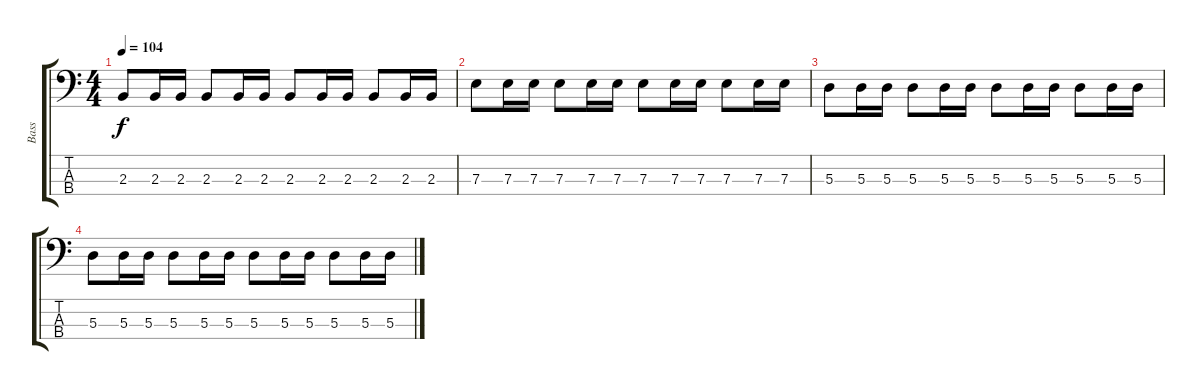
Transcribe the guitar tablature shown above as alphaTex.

\track ("Bass" "Bass") {instrument electricbassfinger}
\staff {score tabs}
\tuning (G2 D2 A1 E1) {hide}
\ts (4 4)
\tempo 104
\clef f4
\ks c
2.3.8{dy f} 2.3.16 2.3.16 2.3.8 2.3.16 2.3.16 2.3.8 2.3.16 2.3.16 2.3.8 2.3.16 2.3.16 |
7.3.8 7.3.16 7.3.16 7.3.8 7.3.16 7.3.16 7.3.8 7.3.16 7.3.16 7.3.8 7.3.16 7.3.16 |
5.3.8 5.3.16 5.3.16 5.3.8 5.3.16 5.3.16 5.3.8 5.3.16 5.3.16 5.3.8 5.3.16 5.3.16 |
5.3.8 5.3.16 5.3.16 5.3.8 5.3.16 5.3.16 5.3.8 5.3.16 5.3.16 5.3.8 5.3.16 5.3.16
